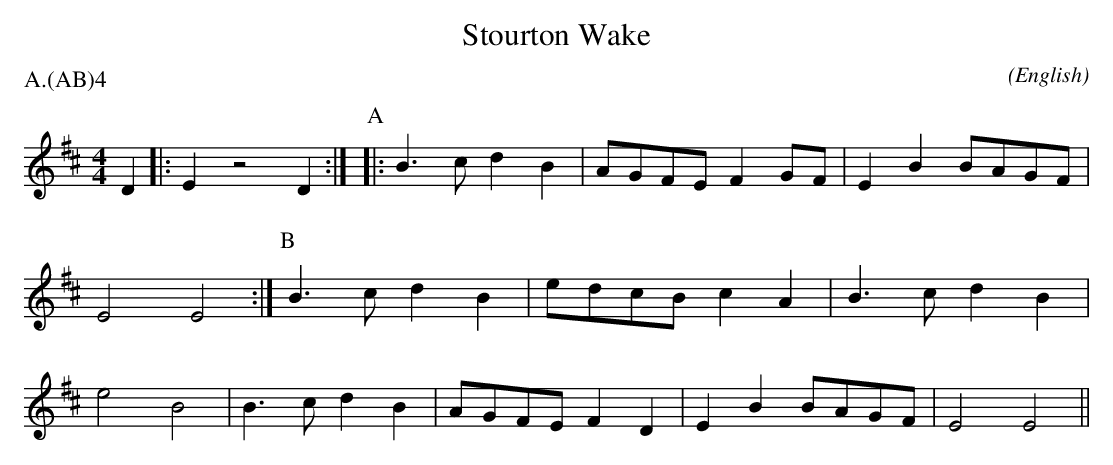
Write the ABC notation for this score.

X:1
T:Stourton Wake
M:4/4
C:
O:English
P:A.(AB)4
K:EDor
D2 |:  E2 z4 D2 :|\
P:A
|: B3    c  d2  B2 | AGFE   F2  GF  |  E2  B2 BAGF    | E4    E4    :|\
P:B
   B3    c  d2  B2 | edcB   c2  A2  |  B3   c  d2  B2 | e4    B4    |\
   B3    c  d2  B2 | AGFE   F2  D2  |  E2  B2 BAGF    | E4    E4    ||
